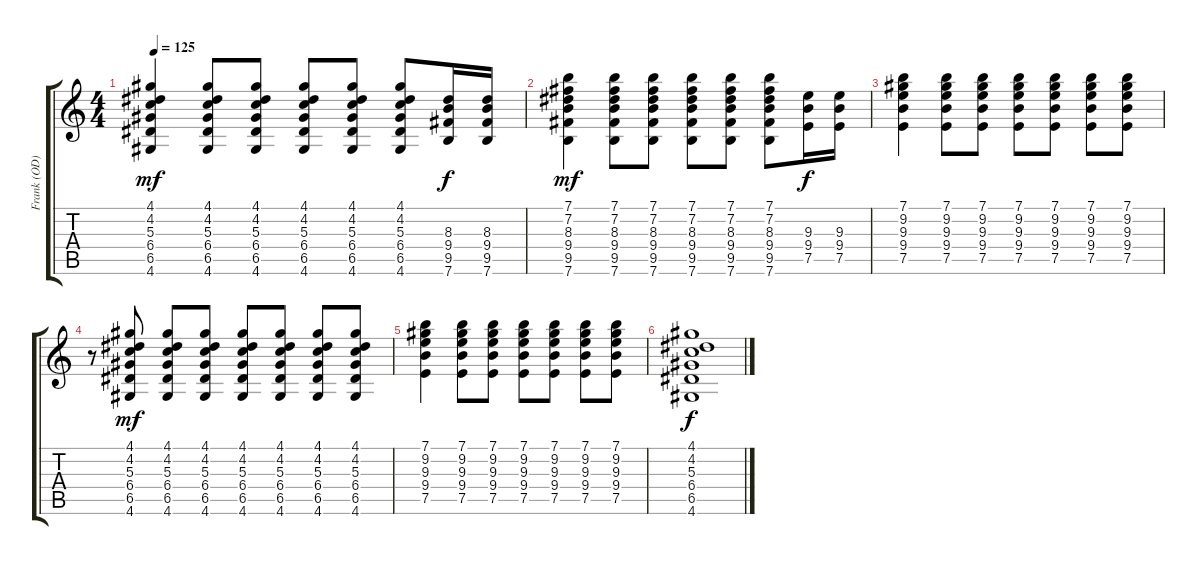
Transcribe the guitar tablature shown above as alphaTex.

\track ("Frank (OD)" "Frank (OD)") {instrument electricguitarclean}
\staff {score tabs}
\tuning (E4 B3 G3 D3 A2 E2) {hide}
\ts (4 4)
\tempo 125
\clef g2
\ks c
(4.1 4.2 5.3 6.4 6.5 4.6).4{dy mf} (4.1 4.2 5.3 6.4 6.5 4.6).8 (4.1 4.2 5.3 6.4 6.5 4.6).8 (4.1 4.2 5.3 6.4 6.5 4.6).8 (4.1 4.2 5.3 6.4 6.5 4.6).8 (4.1 4.2 5.3 6.4 6.5 4.6).8 (8.3 9.4 9.5 7.6).16{dy f} (8.3 9.4 9.5 7.6).16 |
(7.1 7.2 8.3 9.4 9.5 7.6).4{dy mf} (7.1 7.2 8.3 9.4 9.5 7.6).8 (7.1 7.2 8.3 9.4 9.5 7.6).8 (7.1 7.2 8.3 9.4 9.5 7.6).8 (7.1 7.2 8.3 9.4 9.5 7.6).8 (7.1 7.2 8.3 9.4 9.5 7.6).8 (9.3 9.4 7.5).16{dy f} (9.3 9.4 7.5).16 |
(7.1 9.2 9.3 9.4 7.5).4 (7.1 9.2 9.3 9.4 7.5).8 (7.1 9.2 9.3 9.4 7.5).8 (7.1 9.2 9.3 9.4 7.5).8 (7.1 9.2 9.3 9.4 7.5).8 (7.1 9.2 9.3 9.4 7.5).8 (7.1 9.2 9.3 9.4 7.5).8 |
r.8 (4.1 4.2 5.3 6.4 6.5 4.6).8{dy mf} (4.1 4.2 5.3 6.4 6.5 4.6).8 (4.1 4.2 5.3 6.4 6.5 4.6).8 (4.1 4.2 5.3 6.4 6.5 4.6).8 (4.1 4.2 5.3 6.4 6.5 4.6).8 (4.1 4.2 5.3 6.4 6.5 4.6).8 (4.1 4.2 5.3 6.4 6.5 4.6).8 |
(7.1 9.2 9.3 9.4 7.5).4 (7.1 9.2 9.3 9.4 7.5).8 (7.1 9.2 9.3 9.4 7.5).8 (7.1 9.2 9.3 9.4 7.5).8 (7.1 9.2 9.3 9.4 7.5).8 (7.1 9.2 9.3 9.4 7.5).8 (7.1 9.2 9.3 9.4 7.5).8 |
(4.1 4.2 5.3 6.4 6.5 4.6).1{dy f volume 0}
